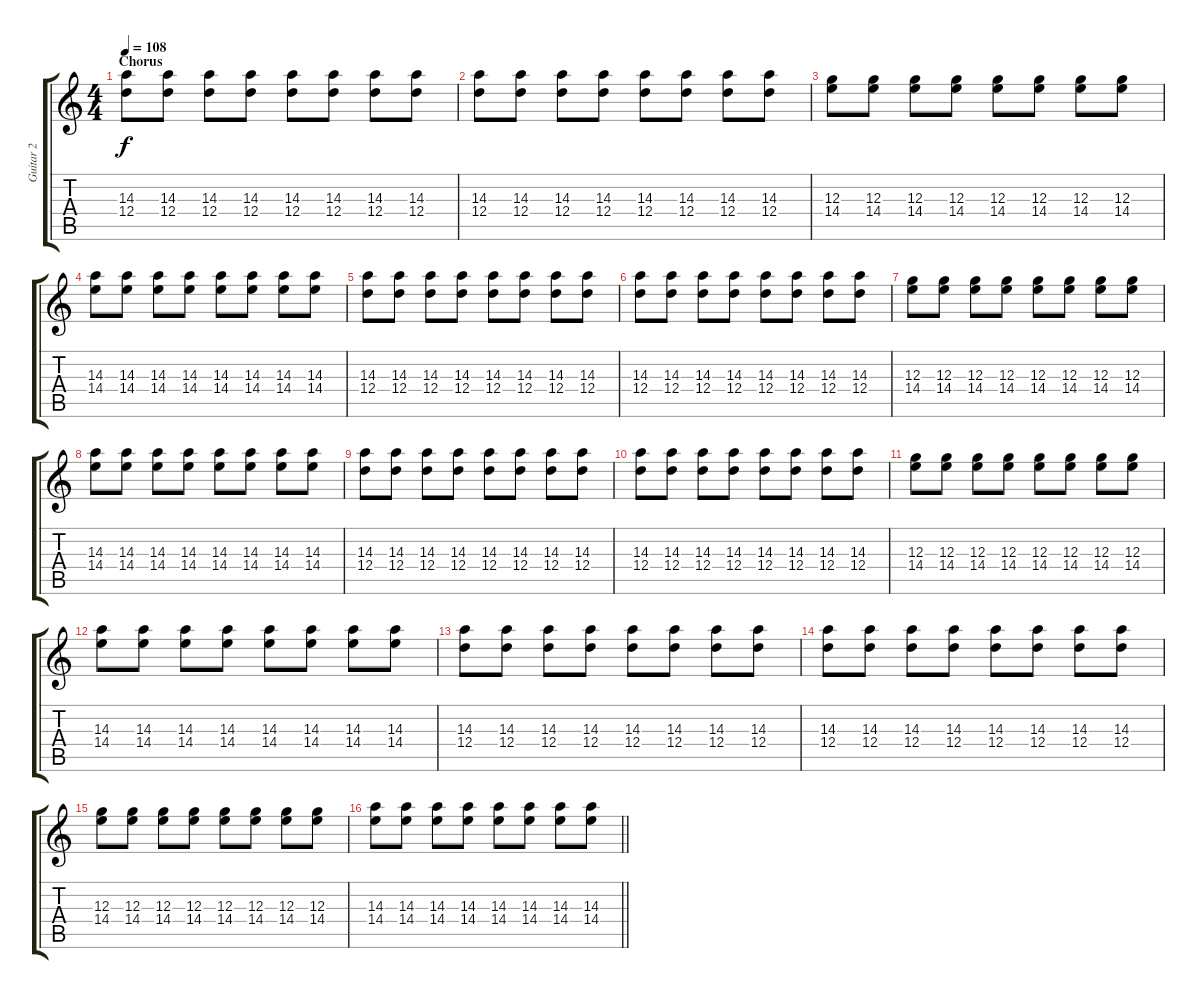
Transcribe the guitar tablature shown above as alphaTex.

\track ("Guitar 2" "Guitar 2") {instrument electricguitarjazz}
\staff {score tabs}
\tuning (E4 B3 G3 D3 A2 E2) {hide}
\ts (4 4)
\section ("" "Chorus")
\tempo 108
\clef g2
\ks c
(14.3 12.4).8{dy f} (14.3 12.4).8 (14.3 12.4).8 (14.3 12.4).8 (14.3 12.4).8 (14.3 12.4).8 (14.3 12.4).8 (14.3 12.4).8 |
(14.3 12.4).8 (14.3 12.4).8 (14.3 12.4).8 (14.3 12.4).8 (14.3 12.4).8 (14.3 12.4).8 (14.3 12.4).8 (14.3 12.4).8 |
(12.3 14.4).8 (12.3 14.4).8 (12.3 14.4).8 (12.3 14.4).8 (12.3 14.4).8 (12.3 14.4).8 (12.3 14.4).8 (12.3 14.4).8 |
(14.3 14.4).8 (14.3 14.4).8 (14.3 14.4).8 (14.3 14.4).8 (14.3 14.4).8 (14.3 14.4).8 (14.3 14.4).8 (14.3 14.4).8 |
(14.3 12.4).8 (14.3 12.4).8 (14.3 12.4).8 (14.3 12.4).8 (14.3 12.4).8 (14.3 12.4).8 (14.3 12.4).8 (14.3 12.4).8 |
(14.3 12.4).8 (14.3 12.4).8 (14.3 12.4).8 (14.3 12.4).8 (14.3 12.4).8 (14.3 12.4).8 (14.3 12.4).8 (14.3 12.4).8 |
(12.3 14.4).8 (12.3 14.4).8 (12.3 14.4).8 (12.3 14.4).8 (12.3 14.4).8 (12.3 14.4).8 (12.3 14.4).8 (12.3 14.4).8 |
(14.3 14.4).8 (14.3 14.4).8 (14.3 14.4).8 (14.3 14.4).8 (14.3 14.4).8 (14.3 14.4).8 (14.3 14.4).8 (14.3 14.4).8 |
(14.3 12.4).8 (14.3 12.4).8 (14.3 12.4).8 (14.3 12.4).8 (14.3 12.4).8 (14.3 12.4).8 (14.3 12.4).8 (14.3 12.4).8 |
(14.3 12.4).8 (14.3 12.4).8 (14.3 12.4).8 (14.3 12.4).8 (14.3 12.4).8 (14.3 12.4).8 (14.3 12.4).8 (14.3 12.4).8 |
(12.3 14.4).8 (12.3 14.4).8 (12.3 14.4).8 (12.3 14.4).8 (12.3 14.4).8 (12.3 14.4).8 (12.3 14.4).8 (12.3 14.4).8 |
(14.3 14.4).8 (14.3 14.4).8 (14.3 14.4).8 (14.3 14.4).8 (14.3 14.4).8 (14.3 14.4).8 (14.3 14.4).8 (14.3 14.4).8 |
(14.3 12.4).8 (14.3 12.4).8 (14.3 12.4).8 (14.3 12.4).8 (14.3 12.4).8 (14.3 12.4).8 (14.3 12.4).8 (14.3 12.4).8 |
(14.3 12.4).8 (14.3 12.4).8 (14.3 12.4).8 (14.3 12.4).8 (14.3 12.4).8 (14.3 12.4).8 (14.3 12.4).8 (14.3 12.4).8 |
(12.3 14.4).8 (12.3 14.4).8 (12.3 14.4).8 (12.3 14.4).8 (12.3 14.4).8 (12.3 14.4).8 (12.3 14.4).8 (12.3 14.4).8 |
\barLineRight lightlight
(14.3 14.4).8 (14.3 14.4).8 (14.3 14.4).8 (14.3 14.4).8 (14.3 14.4).8 (14.3 14.4).8 (14.3 14.4).8 (14.3 14.4).8
